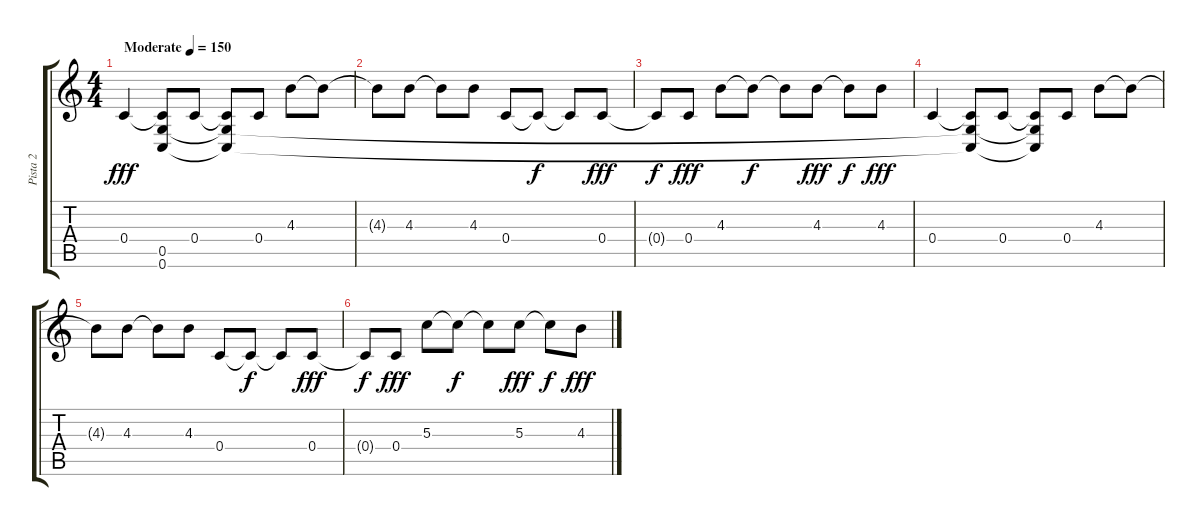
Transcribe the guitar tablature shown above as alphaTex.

\track ("Pista 2" "Pista 2") {instrument overdrivenguitar}
\staff {score tabs}
\tuning (E4 C4 G3 C3 G2 C2) {hide}
\ts (4 4)
\tempo (150 "Moderate")
\clef g2
\ks c
0.4.4{dy fff instrument overdrivenguitar} (0.4{t} 0.5 0.6).8 0.4.8 (0.4{t} 0.5{t} 0.6{t}).8 0.4.8 4.3.8 4.3{t}.8 |
4.3{t}.8 4.3.8 4.3{t}.8 4.3.8 0.4.8 0.4{t}.8{dy f} 0.4{t}.8 0.4.8{dy fff} |
0.4{t}.8{dy f} 0.4.8{dy fff} 4.3.8 4.3{t}.8{dy f} 4.3{t}.8 4.3.8{dy fff} 4.3{t}.8{dy f} 4.3.8{dy fff} |
0.4.4 (0.4{t} 0.5{t} 0.6{t}).8 0.4.8 (0.4{t} 0.5{t} 0.6{t}).8 0.4.8 4.3.8 4.3{t}.8 |
4.3{t}.8 4.3.8 4.3{t}.8 4.3.8 0.4.8 0.4{t}.8{dy f} 0.4{t}.8 0.4.8{dy fff} |
0.4{t}.8{dy f} 0.4.8{dy fff} 5.3.8 5.3{t}.8{dy f} 5.3{t}.8 5.3.8{dy fff} 5.3{t}.8{dy f} 4.3.8{dy fff}
